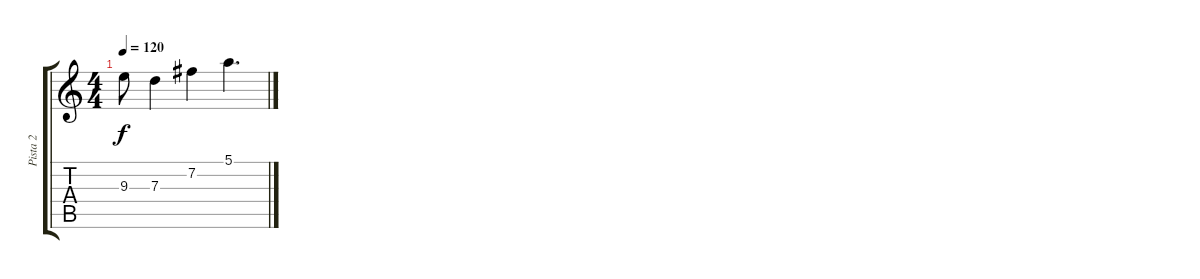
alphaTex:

\track ("Pista 2" "Pista 2") {instrument acousticguitarsteel}
\staff {score tabs}
\tuning (E4 B3 G3 D3 A2 E2) {hide}
\ts (4 4)
\tempo 120
\clef g2
\ks c
9.3{t}.8{dy f} 7.3.4 7.2.4 5.1.4{d}
